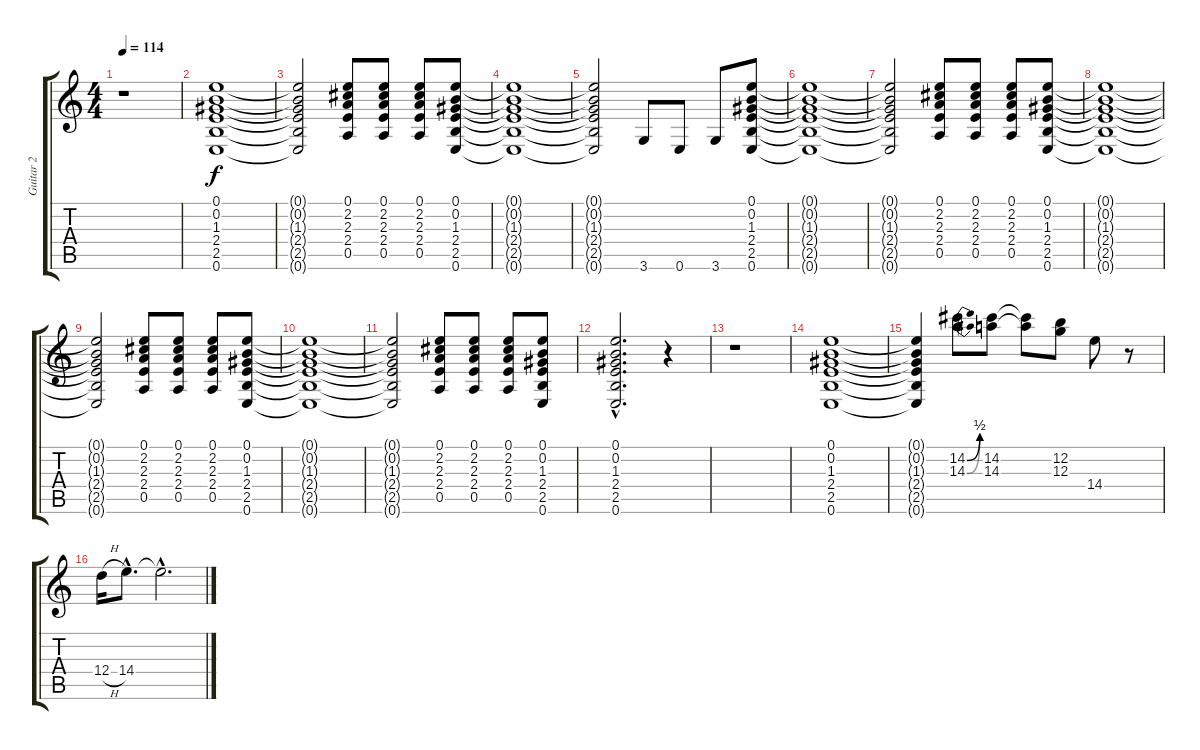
\track ("Guitar 2" "Guitar 2") {instrument electricguitarclean}
\staff {score tabs}
\tuning (E4 B3 G3 D3 A2 E2) {hide}
\ts (4 4)
\tempo 114
\clef g2
\ks c
r.1{dy f} |
(0.1 0.2 1.3 2.4 2.5 0.6).1{instrument electricguitarclean} |
(0.1{t} 0.2{t} 1.3{t} 2.4{t} 2.5{t} 0.6{t}).2 (0.1 2.2 2.3 2.4 0.5).8 (0.1 2.2 2.3 2.4 0.5).8 (0.1 2.2 2.3 2.4 0.5).8 (0.1 0.2 1.3 2.4 2.5 0.6).8 |
(0.1{t} 0.2{t} 1.3{t} 2.4{t} 2.5{t} 0.6{t}).1 |
(0.1{t} 0.2{t} 1.3{t} 2.4{t} 2.5{t} 0.6{t}).2 3.6.8 0.6.8 3.6.8 (0.1 0.2 1.3 2.4 2.5 0.6).8 |
(0.1{t} 0.2{t} 1.3{t} 2.4{t} 2.5{t} 0.6{t}).1 |
(0.1{t} 0.2{t} 1.3{t} 2.4{t} 2.5{t} 0.6{t}).2 (0.1 2.2 2.3 2.4 0.5).8 (0.1 2.2 2.3 2.4 0.5).8 (0.1 2.2 2.3 2.4 0.5).8 (0.1 0.2 1.3 2.4 2.5 0.6).8 |
(0.1{t} 0.2{t} 1.3{t} 2.4{t} 2.5{t} 0.6{t}).1 |
(0.1{t} 0.2{t} 1.3{t} 2.4{t} 2.5{t} 0.6{t}).2 (0.1 2.2 2.3 2.4 0.5).8 (0.1 2.2 2.3 2.4 0.5).8 (0.1 2.2 2.3 2.4 0.5).8 (0.1 0.2 1.3 2.4 2.5 0.6).8 |
(0.1{t} 0.2{t} 1.3{t} 2.4{t} 2.5{t} 0.6{t}).1 |
(0.1{t} 0.2{t} 1.3{t} 2.4{t} 2.5{t} 0.6{t}).2 (0.1 2.2 2.3 2.4 0.5).8 (0.1 2.2 2.3 2.4 0.5).8 (0.1 2.2 2.3 2.4 0.5).8 (0.1 0.2 1.3 2.4 2.5 0.6).8 |
(0.1{hac} 0.2{hac} 1.3{hac} 2.4{hac} 2.5{hac} 0.6{hac}).2{d} r.4 |
r.1 |
(0.1 0.2 1.3 2.4 2.5 0.6).1 |
(0.1{t} 0.2{t} 1.3{t} 2.4{t} 2.5{t} 0.6{t}).4 (14.2{be (bend 0 0 60 2)} 14.3{be (bend 0 0 60 2)}).8 (14.2 14.3).8 (14.2{t} 14.3{t}).8 (12.2 12.3).8 14.4.8 r.8 |
12.4{h}.16 14.4{hac}.8{d} 14.4{hac t}.2{d}
